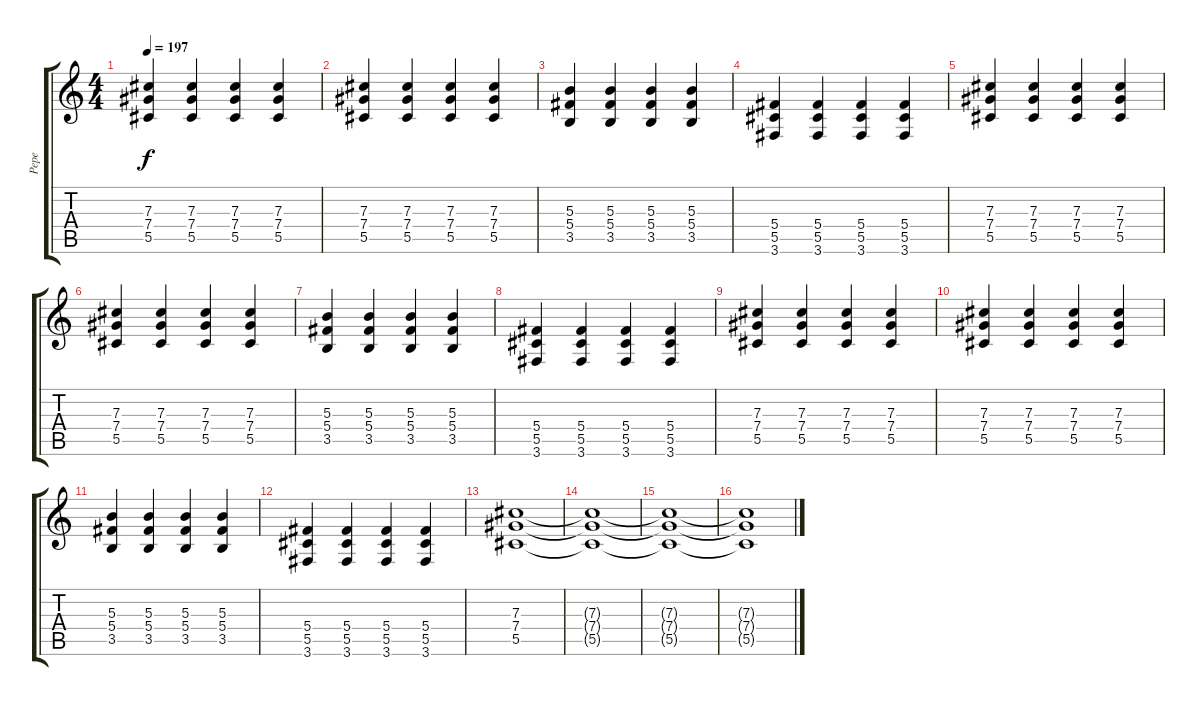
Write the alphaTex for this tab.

\track ("Pepe" "Pepe") {instrument distortionguitar}
\staff {score tabs}
\tuning (Eb4 Bb3 Gb3 Db3 Ab2 Eb2) {hide}
\ts (4 4)
\tempo 197
\clef g2
\ks c
(7.3 7.4 5.5).4{dy f} (7.3 7.4 5.5).4 (7.3 7.4 5.5).4 (7.3 7.4 5.5).4 |
(7.3 7.4 5.5).4 (7.3 7.4 5.5).4 (7.3 7.4 5.5).4 (7.3 7.4 5.5).4 |
(5.3 5.4 3.5).4 (5.3 5.4 3.5).4 (5.3 5.4 3.5).4 (5.3 5.4 3.5).4 |
(5.4 5.5 3.6).4 (5.4 5.5 3.6).4 (5.4 5.5 3.6).4 (5.4 5.5 3.6).4 |
(7.3 7.4 5.5).4 (7.3 7.4 5.5).4 (7.3 7.4 5.5).4 (7.3 7.4 5.5).4 |
(7.3 7.4 5.5).4 (7.3 7.4 5.5).4 (7.3 7.4 5.5).4 (7.3 7.4 5.5).4 |
(5.3 5.4 3.5).4 (5.3 5.4 3.5).4 (5.3 5.4 3.5).4 (5.3 5.4 3.5).4 |
(5.4 5.5 3.6).4 (5.4 5.5 3.6).4 (5.4 5.5 3.6).4 (5.4 5.5 3.6).4 |
(7.3 7.4 5.5).4 (7.3 7.4 5.5).4 (7.3 7.4 5.5).4 (7.3 7.4 5.5).4 |
(7.3 7.4 5.5).4 (7.3 7.4 5.5).4 (7.3 7.4 5.5).4 (7.3 7.4 5.5).4 |
(5.3 5.4 3.5).4 (5.3 5.4 3.5).4 (5.3 5.4 3.5).4 (5.3 5.4 3.5).4 |
(5.4 5.5 3.6).4 (5.4 5.5 3.6).4 (5.4 5.5 3.6).4 (5.4 5.5 3.6).4 |
(7.3 7.4 5.5).1{volume 7} |
(7.3{t} 7.4{t} 5.5{t}).1 |
(7.3{t} 7.4{t} 5.5{t}).1 |
(7.3{t} 7.4{t} 5.5{t}).1
